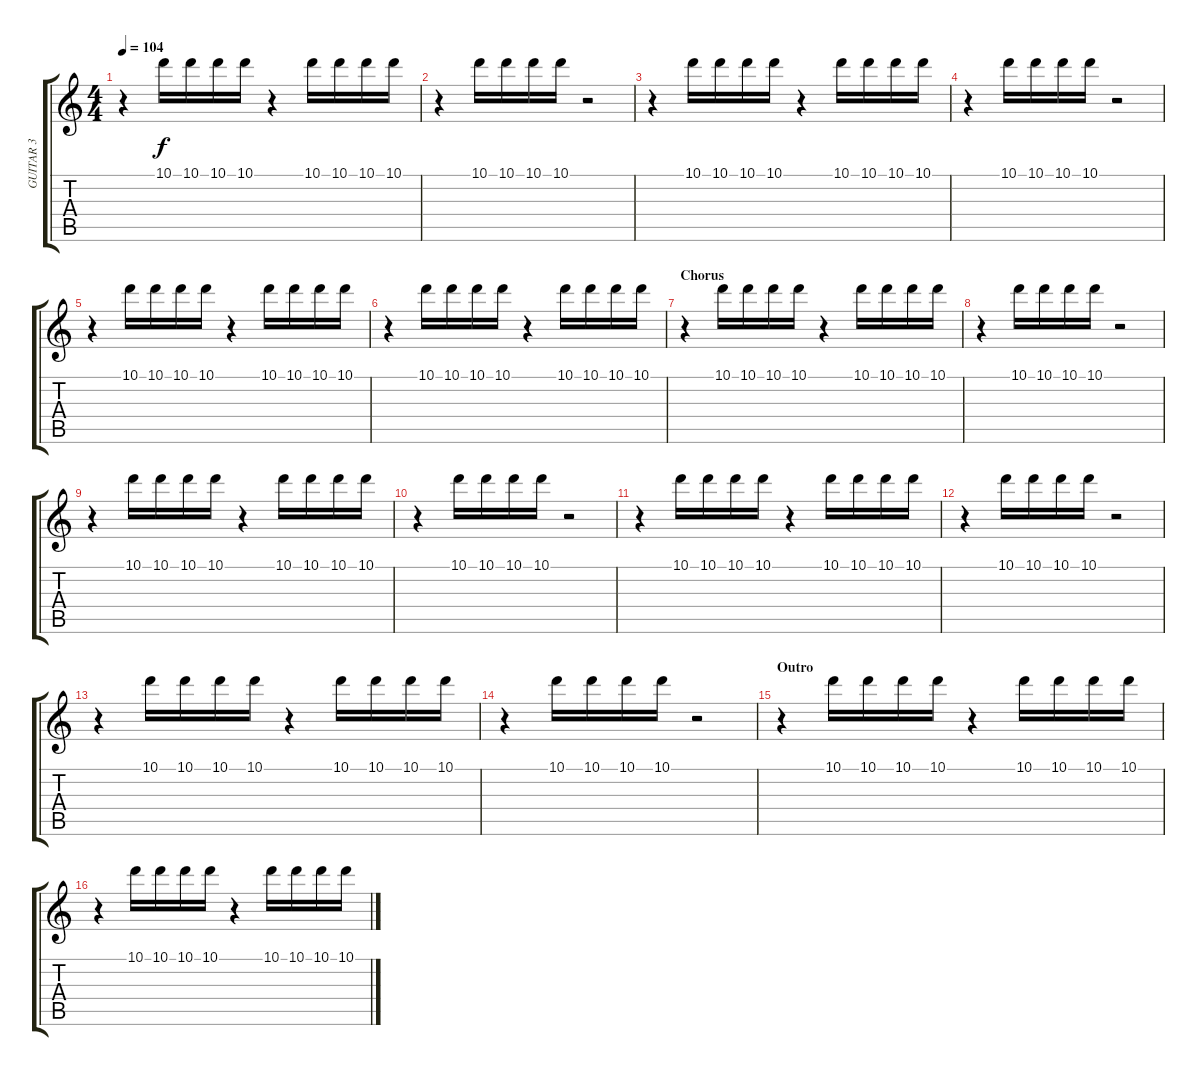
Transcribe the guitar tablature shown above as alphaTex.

\track ("GUITAR 3" "GUITAR 3") {instrument distortionguitar}
\staff {score tabs}
\tuning (E4 B3 G3 D3 A2 D2) {hide}
\ts (4 4)
\tempo 104
\clef g2
\ks c
r.4{dy f} 10.1.16 10.1.16 10.1.16 10.1.16 r.4 10.1.16 10.1.16 10.1.16 10.1.16 |
r.4 10.1.16 10.1.16 10.1.16 10.1.16 r.2 |
r.4 10.1.16 10.1.16 10.1.16 10.1.16 r.4 10.1.16 10.1.16 10.1.16 10.1.16 |
r.4 10.1.16 10.1.16 10.1.16 10.1.16 r.2 |
r.4 10.1.16 10.1.16 10.1.16 10.1.16 r.4 10.1.16 10.1.16 10.1.16 10.1.16 |
r.4 10.1.16 10.1.16 10.1.16 10.1.16 r.4 10.1.16 10.1.16 10.1.16 10.1.16 |
\section ("" "Chorus")
r.4 10.1.16 10.1.16 10.1.16 10.1.16 r.4 10.1.16 10.1.16 10.1.16 10.1.16 |
r.4 10.1.16 10.1.16 10.1.16 10.1.16 r.2 |
r.4 10.1.16 10.1.16 10.1.16 10.1.16 r.4 10.1.16 10.1.16 10.1.16 10.1.16 |
r.4 10.1.16 10.1.16 10.1.16 10.1.16 r.2 |
r.4 10.1.16 10.1.16 10.1.16 10.1.16 r.4 10.1.16 10.1.16 10.1.16 10.1.16 |
r.4 10.1.16 10.1.16 10.1.16 10.1.16 r.2 |
r.4 10.1.16 10.1.16 10.1.16 10.1.16 r.4 10.1.16 10.1.16 10.1.16 10.1.16 |
r.4 10.1.16 10.1.16 10.1.16 10.1.16 r.2 |
\section ("" "Outro")
r.4 10.1.16 10.1.16 10.1.16 10.1.16 r.4 10.1.16 10.1.16 10.1.16 10.1.16 |
r.4 10.1.16 10.1.16 10.1.16 10.1.16 r.4 10.1.16 10.1.16 10.1.16 10.1.16
